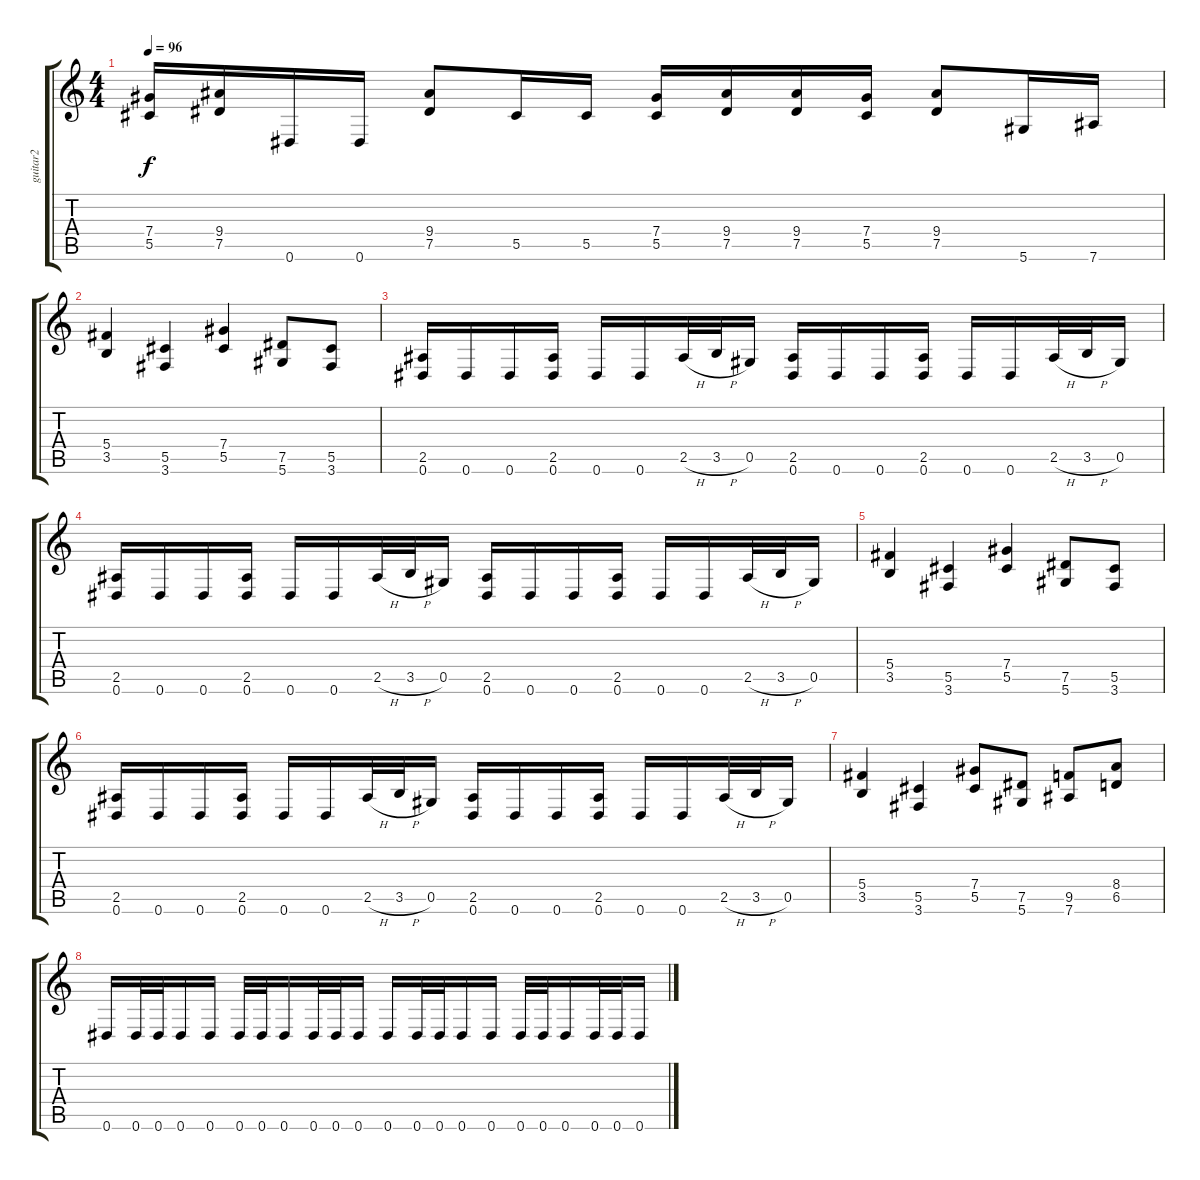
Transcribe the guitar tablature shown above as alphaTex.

\track ("guitar2" "guitar2") {instrument overdrivenguitar}
\staff {score tabs}
\tuning (Eb4 Bb3 Gb3 Db3 Ab2 Eb2) {hide}
\ts (4 4)
\tempo 96
\clef g2
\ks c
(7.4 5.5).16{dy f} (9.4 7.5).16 0.6.16 0.6.16 (9.4 7.5).8 5.5.16 5.5.16 (7.4 5.5).16 (9.4 7.5).16 (9.4 7.5).16 (7.4 5.5).16 (9.4 7.5).8 5.6.16 7.6.16 |
(5.4 3.5).4 (5.5 3.6).4 (7.4 5.5).4 (7.5 5.6).8 (5.5 3.6).8 |
(2.5 0.6).16 0.6.16 0.6.16 (2.5 0.6).16 0.6.16 0.6.16 2.5{h}.32 3.5{h}.32 0.5.16 (2.5 0.6).16 0.6.16 0.6.16 (2.5 0.6).16 0.6.16 0.6.16 2.5{h}.32 3.5{h}.32 0.5.16 |
(2.5 0.6).16 0.6.16 0.6.16 (2.5 0.6).16 0.6.16 0.6.16 2.5{h}.32 3.5{h}.32 0.5.16 (2.5 0.6).16 0.6.16 0.6.16 (2.5 0.6).16 0.6.16 0.6.16 2.5{h}.32 3.5{h}.32 0.5.16 |
(5.4 3.5).4 (5.5 3.6).4 (7.4 5.5).4 (7.5 5.6).8 (5.5 3.6).8 |
(2.5 0.6).16 0.6.16 0.6.16 (2.5 0.6).16 0.6.16 0.6.16 2.5{h}.32 3.5{h}.32 0.5.16 (2.5 0.6).16 0.6.16 0.6.16 (2.5 0.6).16 0.6.16 0.6.16 2.5{h}.32 3.5{h}.32 0.5.16 |
(5.4 3.5).4 (5.5 3.6).4 (7.4 5.5).8 (7.5 5.6).8 (9.5 7.6).8 (8.4 6.5).8 |
0.6.16 0.6.32 0.6.32 0.6.16 0.6.16 0.6.32 0.6.32 0.6.16 0.6.32 0.6.32 0.6.16 0.6.16 0.6.32 0.6.32 0.6.16 0.6.16 0.6.32 0.6.32 0.6.16 0.6.32 0.6.32 0.6.16
